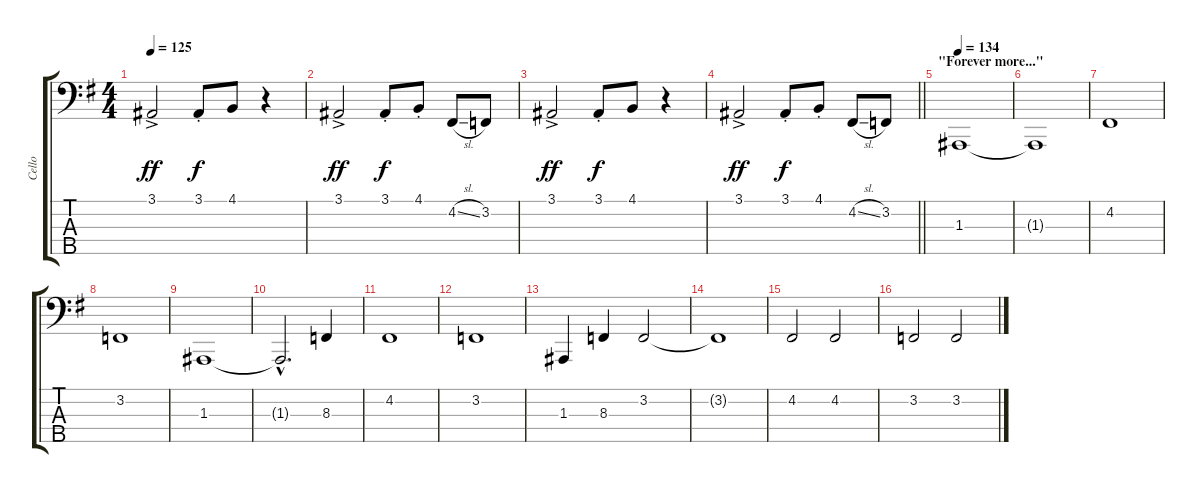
\track ("Cello" "Cello") {instrument stringensemble1}
\staff {score tabs}
\tuning (G2 D2 A1 E1 B0) {hide}
\ts (4 4)
\tempo 125
\clef f4
\ks g
3.1{ac}.2{dy ff} 3.1{st}.8{dy f} 4.1.8 r.4 |
3.1{ac}.2{dy ff} 3.1{st}.8{dy f} 4.1{st}.8 4.2{sl}.8 3.2.8 |
3.1{ac}.2{dy ff} 3.1{st}.8{dy f} 4.1.8 r.4 |
\barLineRight lightlight
3.1{ac}.2{dy ff} 3.1{st}.8{dy f} 4.1{st}.8 4.2{sl}.8 3.2.8 |
\section ("" "\"Forever more...\"")
\tempo 134
1.3.1{volume 13} |
1.3{t}.1 |
4.2.1 |
3.2.1 |
1.3.1 |
1.3{hac t}.2{d} 8.3.4 |
4.2.1 |
3.2.1 |
1.3.4 8.3.4 3.2.2 |
3.2{t}.1 |
4.2.2 4.2.2 |
3.2.2 3.2.2
